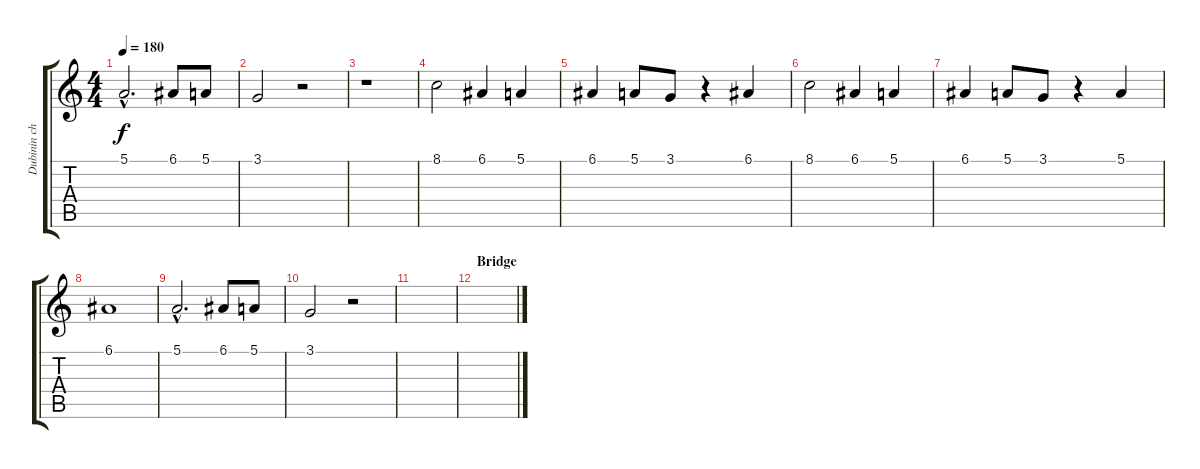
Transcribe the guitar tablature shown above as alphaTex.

\track ("Dubinin chant" "Dubinin ch") {instrument baritonesax}
\staff {score tabs}
\tuning (E4 B3 G3 D3 A2 E2) {hide}
\ts (4 4)
\tempo 180
\clef g2
\ks c
5.1{hac}.2{d dy f} 6.1.8 5.1.8 |
3.1.2 r.2 |
r.1 |
8.1.2 6.1.4 5.1.4 |
6.1.4 5.1.8 3.1.8 r.4 6.1.4 |
8.1.2 6.1.4 5.1.4 |
6.1.4 5.1.8 3.1.8 r.4 5.1.4 |
6.1.1 |
5.1{hac}.2{d} 6.1.8 5.1.8 |
3.1.2 r.2 |
|
\section ("" "Bridge")
